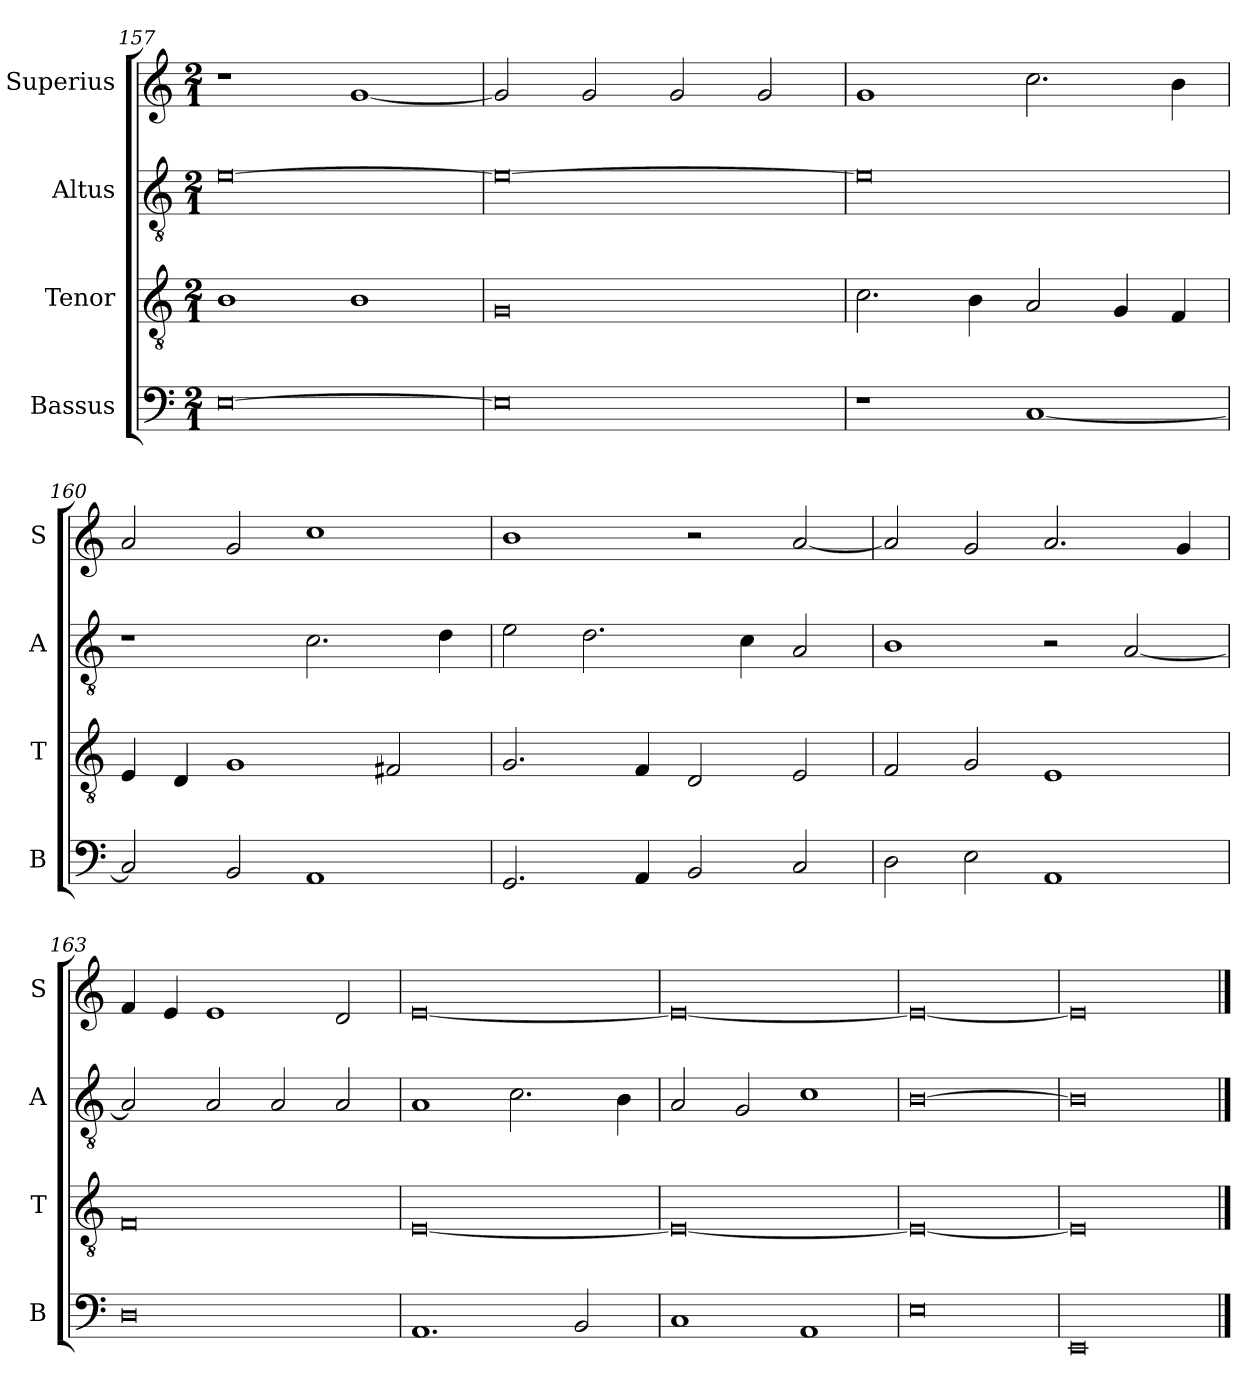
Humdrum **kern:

**kern	**kern	**kern	**kern
*part4	*part3	*part2	*part1
*staff4	*staff3	*staff2	*staff1
*I"Bassus	*I"Tenor	*I"Altus	*I"Superius
*I'B	*I'T	*I'A	*I'S
*clefF4	*clefGv2	*clefGv2	*clefG2
*k[]	*k[]	*k[]	*k[]
*M2/1	*M2/1	*M2/1	*M2/1
=157	=157	=157	=157
[0E	1B	[0e	1r
.	1B	.	[1g
=158	=158	=158	=158
0E]	0G	0e_	2g/]
.	.	.	2g/
.	.	.	2g/
.	.	.	2g/
=159	=159	=159	=159
1r	2.c\	0e]	1g
.	4B\	.	.
[1C	2A/	.	2.cc\
.	4G/	.	.
.	4F/	.	4b\
=160	=160	=160	=160
2C/]	4E/	1r	2a/
.	4D/	.	.
2BB/	1G	.	2g/
1AA	.	2.c\	1cc
.	2F#X/	.	.
.	.	4d\	.
=161	=161	=161	=161
2.GG/	2.G/	2e\	1b
.	.	2.d\	.
4AA/	4F/	.	.
2BB/	2D/	.	2r
.	.	4c\	.
2C/	2E/	2A/	[2a/
=162	=162	=162	=162
2D\	2F/	1B	2a/]
2E\	2G/	.	2g/
1AA	1E	2r	2.a/
.	.	[2A/	.
.	.	.	4g/
=163	=163	=163	=163
0D	0F	2A/]	4f/
.	.	.	4e/
.	.	2A/	1e
.	.	2A/	.
.	.	2A/	2d/
=164	=164	=164	=164
1.AA	[0E	1A	[0e
.	.	2.c\	.
2BB/	.	.	.
.	.	4B\	.
=165	=165	=165	=165
1C	0E_	2A/	0e_
.	.	2G/	.
1AA	.	1c	.
=166	=166	=166	=166
0E	0E_	[0B	0e_
=167	=167	=167	=167
0EE	0E]	0B]	0e]
==	==	==	==
*-	*-	*-	*-
